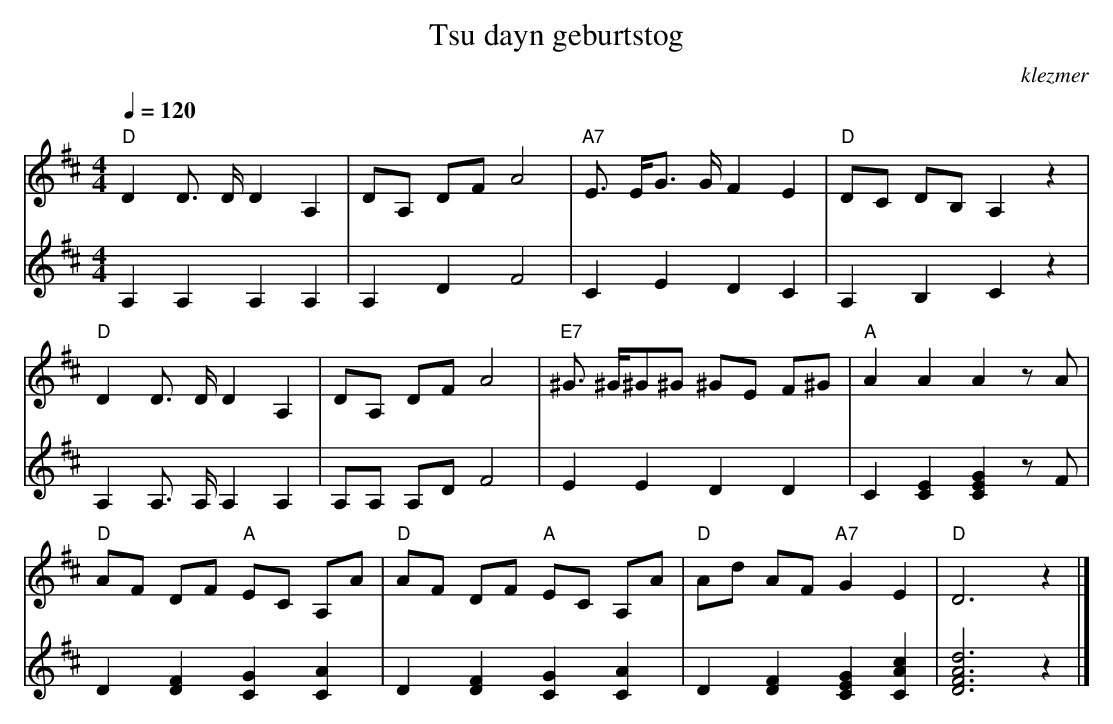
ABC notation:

X:1
T:Tsu dayn geburtstog
O:klezmer
M:4/4
L:1/8
Q:1/4=120
K:D
V:1
"D" D2 D3/2 D/D2 A,2 |DA, DF A4 |"A7" E3/2 E/G3/2 G/F2 E2 |"D" DC DB, A,2 z2 |
"D" D2 D3/2 D/D2 A,2 |DA, DF A4 |"E7" ^G3/2 ^G/^G^G ^GE F^G |"A" A2 A2 A2 zA |
"D" AF DF "A" EC A,A |"D" AF DF "A" EC A,A |"D" Ad AF "A7" G2 E2 |"D" D6 z2 |]
V:2          %Onderterts
A,2 A,2 A,2 A,2 |A,2 D2 F4 |C2 E2 D2 C2 |A,2 B,2 C2 z2 |
A,2 A,3/2 A,/A,2 A,2 |A,A, A,D F4 |E2 E2 D2 D2 |C2 [C2E2][G2E2 C2]zF |
D2 [F2D2][G2C2][A2C2]|D2 [D2F2][C2G2][C2A2]|D2 [D2F2][G2C2 E2][C2c2 A2]|[d6F6 D6 A6]z2 |]
